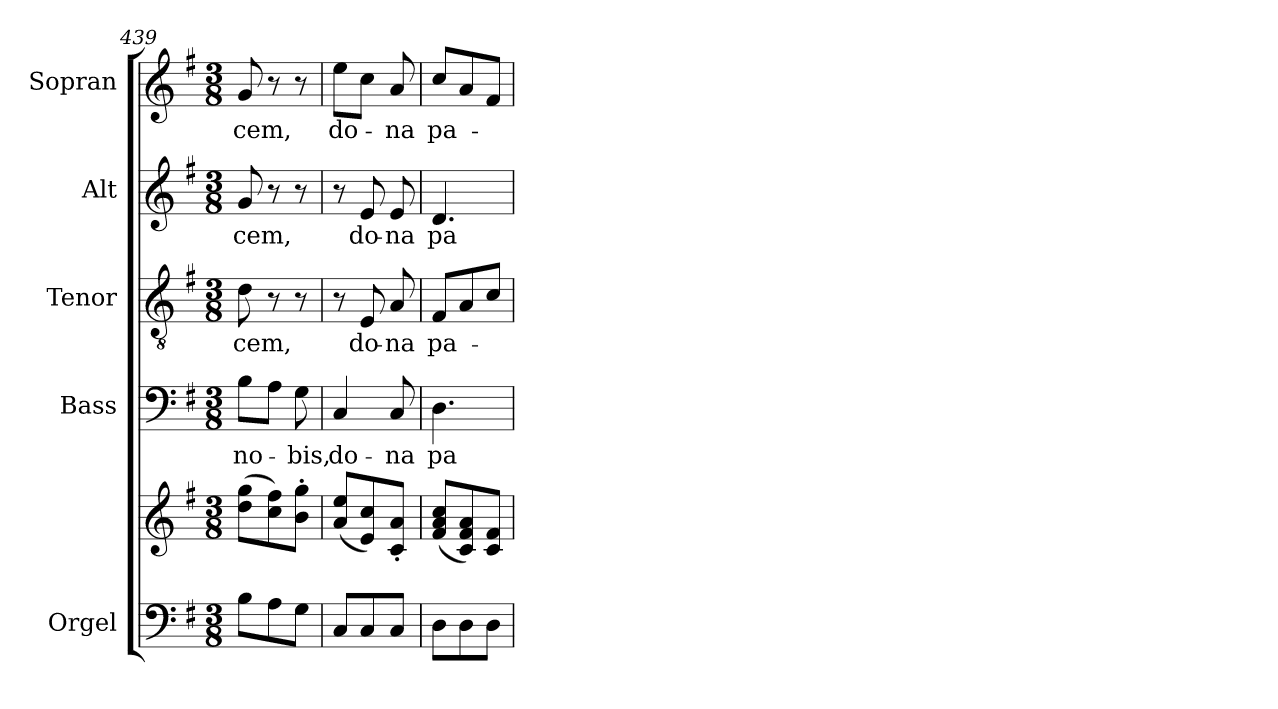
**kern	**kern	**kern	**text	**kern	**text	**kern	**text	**kern	**text
*part5	*part5	*part4	*part4	*part3	*part3	*part2	*part2	*part1	*part1
*staff6	*staff5	*staff4	*staff4	*staff3	*staff3	*staff2	*staff2	*staff1	*staff1
*I"Orgel	*	*I"Bass	*	*I"Tenor	*	*I"Alt	*	*I"Sopran	*
*I'Org.	*	*I'B.	*	*I'T.	*	*I'A.	*	*I'S.	*
*clefF4	*clefG2	*clefF4	*	*clefGv2	*	*clefG2	*	*clefG2	*
*k[f#]	*k[f#]	*k[f#]	*	*k[f#]	*	*k[f#]	*	*k[f#]	*
*G:	*G:	*G:	*	*G:	*	*G:	*	*G:	*
*M3/8	*M3/8	*M3/8	*	*M3/8	*	*M3/8	*	*M3/8	*
=439	=439	=439	=439	=439	=439	=439	=439	=439	=439
!	!	!	!LO:LY:b	!	!LO:LY:b	!	!LO:LY:b	!	!LO:LY:b
8B\L	(>8dd\ 8gg\L	8B\L	no-	8d\	-cem,	8g/	-cem,	8g/	-cem,
8A\	8cc\ 8ff#\)	8A\J	.	8r	.	8r	.	8r	.
!	!	!	!LO:LY:b	!	!	!	!	!	!
8G\J	8b\'> 8gg\'>J	8G\	-bis,	8r	.	8r	.	8r	.
=440	=440	=440	=440	=440	=440	=440	=440	=440	=440
!	!	!	!LO:LY:b	!	!	!	!	!	!LO:LY:b
8C/L	(<8a/ 8ee/L	4C/	do-	8r	.	8r	.	8ee\L	do-
!	!	!	!	!	!LO:LY:b	!	!LO:LY:b	!	!
8C/	8e/ 8cc/)	.	.	8E/	do-	8e/	do-	8cc\J	.
!	!	!	!LO:LY:b	!	!LO:LY:b	!	!LO:LY:b	!	!LO:LY:b
8C/J	8c/'< 8a/'<J	8C/	-na	8A/	-na	8e/	-na	8a/	-na
=441	=441	=441	=441	=441	=441	=441	=441	=441	=441
!	!	!	!LO:LY:b	!	!LO:LY:b	!	!LO:LY:b	!	!LO:LY:b
8D\L	(<8f#/ 8a/ 8cc/L	4.D\	pa-	8F#/L	pa-	4.d/	pa-	8cc/L	pa-
8D\	8c/ 8f#/ 8a/)	.	.	8A/	.	.	.	8a/	.
8D\J	8c/ 8f#/J	.	.	8c/J	.	.	.	8f#/J	.
=	=	=	=	=	=	=	=	=	=
*-	*-	*-	*-	*-	*-	*-	*-	*-	*-
